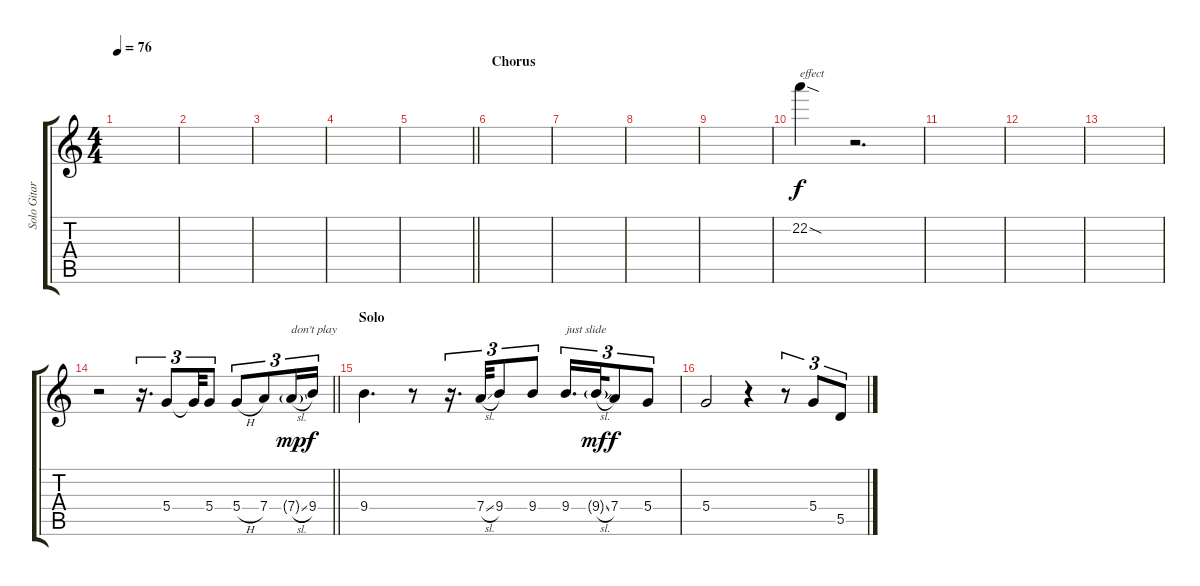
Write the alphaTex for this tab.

\track ("Solo Gitarre" "Solo Gitar") {instrument acousticguitarnylon}
\staff {score tabs}
\tuning (E4 B3 G3 D3 A2 E2) {hide}
\ts (4 4)
\tempo 76
\clef g2
\ks c
|
|
|
|
\barLineRight lightlight
|
\section ("" "Chorus")
|
|
|
|
22.2{sod}.4{txt "effect" volume 0 instrument lead3calliope} r.2{d} |
|
|
|
\barLineRight lightlight
r.2 r.16{d tu (3 2)} 5.4.8{tu (3 2) dy f volume 14 instrument acousticguitarnylon} 5.4{t}.32{tu (3 2)} 5.4.8{tu (3 2)} 5.4{h}.8{tu (3 2)} 7.4.8{tu (3 2)} 7.4{sl g}.16{tu (3 2) txt "don't play " dy mp} 9.4.16{tu (3 2) dy f} |
\section ("" "Solo")
9.4.4{d} r.8 r.16{d tu (3 2)} 7.4{sl}.32{tu (3 2)} 9.4.8{tu (3 2)} 9.4.8{tu (3 2)} 9.4.16{d tu (3 2) txt "just slide"} 9.4{sl g}.32{tu (3 2) dy mf} 7.4.8{tu (3 2) dy f} 5.4.8{tu (3 2)} |
5.4.2 r.4 r.8{tu (3 2)} 5.4.8{tu (3 2)} 5.5.8{tu (3 2)}
